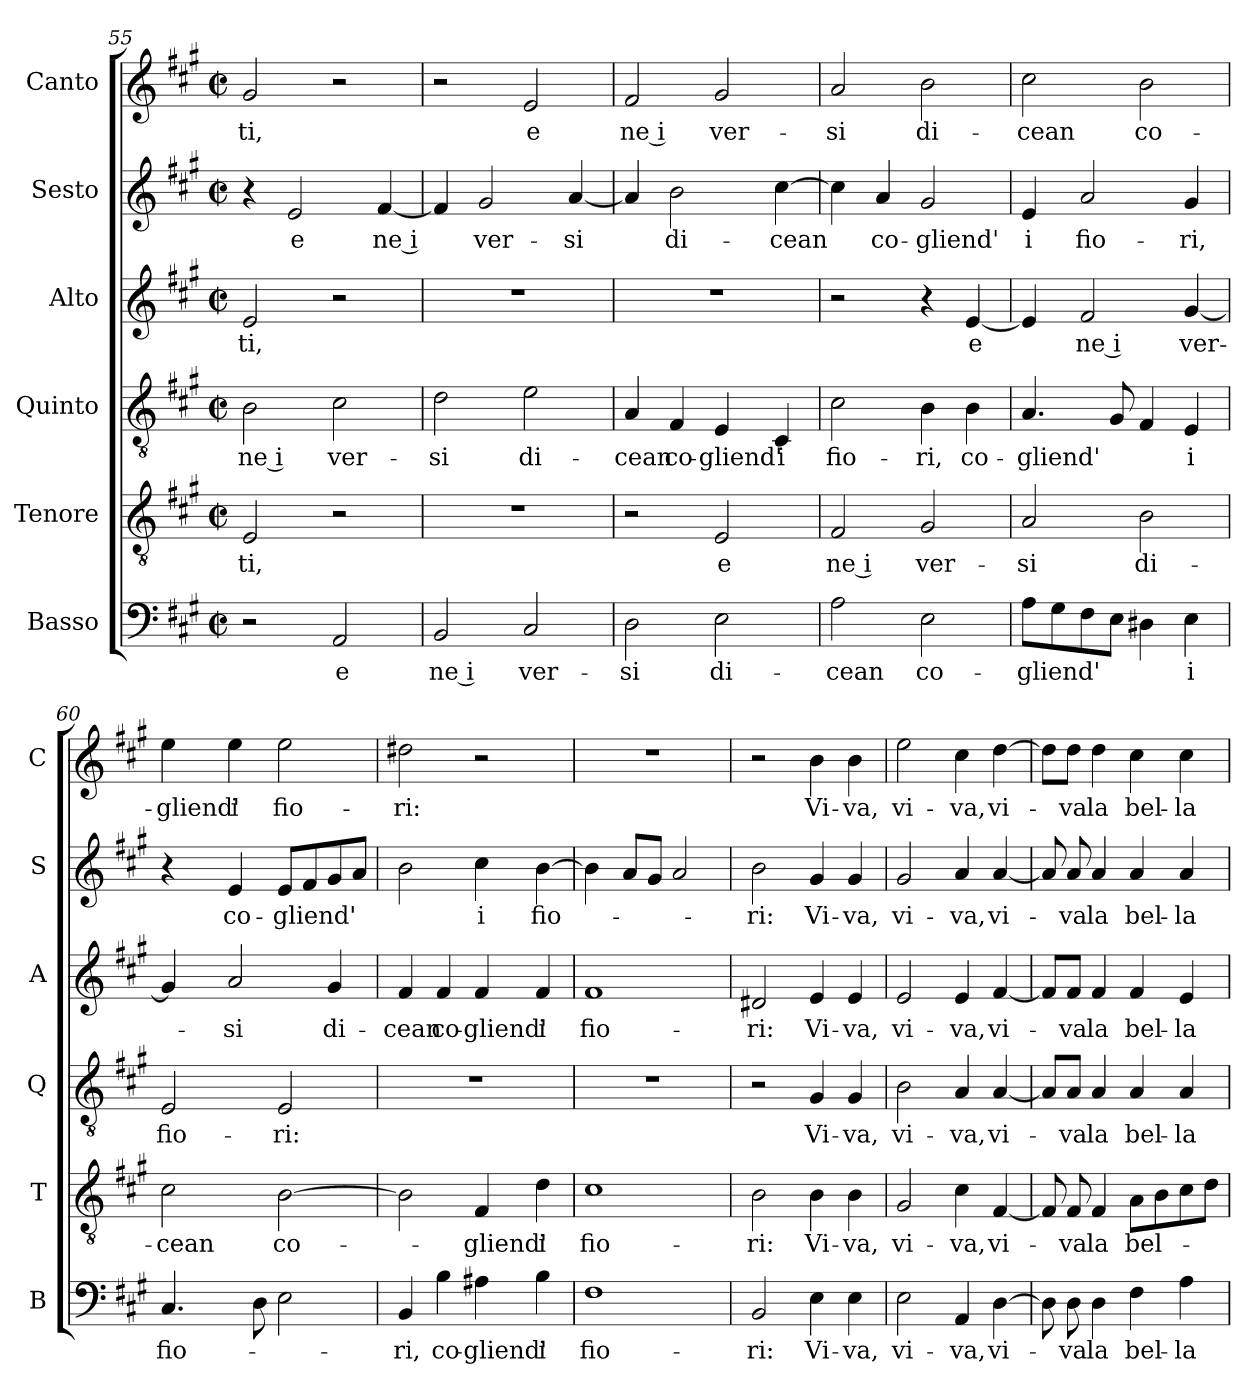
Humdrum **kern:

**kern	**text	**kern	**text	**kern	**text	**kern	**text	**kern	**text	**kern	**text
*part6	*part6	*part5	*part5	*part4	*part4	*part3	*part3	*part2	*part2	*part1	*part1
*staff6	*staff6	*staff5	*staff5	*staff4	*staff4	*staff3	*staff3	*staff2	*staff2	*staff1	*staff1
*I"Basso	*	*I"Tenore	*	*I"Quinto	*	*I"Alto	*	*I"Sesto	*	*I"Canto	*
*I'B	*	*I'T	*	*I'Q	*	*I'A	*	*I'S	*	*I'C	*
*clefF4	*	*clefGv2	*	*clefGv2	*	*clefG2	*	*clefG2	*	*clefG2	*
*k[f#c#g#]	*	*k[f#c#g#]	*	*k[f#c#g#]	*	*k[f#c#g#]	*	*k[f#c#g#]	*	*k[f#c#g#]	*
*A:	*	*A:	*	*A:	*	*A:	*	*A:	*	*A:	*
*M2/2	*	*M2/2	*	*M2/2	*	*M2/2	*	*M2/2	*	*M2/2	*
*met(c|)	*	*met(c|)	*	*met(c|)	*	*met(c|)	*	*met(c|)	*	*met(c|)	*
=55	=55	=55	=55	=55	=55	=55	=55	=55	=55	=55	=55
!	!	!	!LO:LY:b	!	!LO:LY:b	!	!LO:LY:b	!	!	!	!LO:LY:b
2r	.	2E/	-ti,	2B\	ne i	2e/	-ti,	4r	.	2g#/	-ti,
!	!	!	!	!	!	!	!	!	!LO:LY:b	!	!
.	.	.	.	.	.	.	.	2e/	e	.	.
!	!LO:LY:b	!	!	!	!LO:LY:b	!	!	!	!	!	!
2AA/	e	2r	.	2c#\	ver-	2r	.	.	.	2r	.
!	!	!	!	!	!	!	!	!	!LO:LY:b	!	!
.	.	.	.	.	.	.	.	[4f#/	ne i	.	.
=56	=56	=56	=56	=56	=56	=56	=56	=56	=56	=56	=56
!	!LO:LY:b	!	!	!	!LO:LY:b	!	!	!	!	!	!
2BB/	ne i	1r	.	2d\	-si	1r	.	4f#/]	.	2r	.
!	!	!	!	!	!	!	!	!	!LO:LY:b	!	!
.	.	.	.	.	.	.	.	2g#/	ver-	.	.
!	!LO:LY:b	!	!	!	!LO:LY:b	!	!	!	!	!	!LO:LY:b
2C#/	ver-	.	.	2e\	di-	.	.	.	.	2e/	e
!	!	!	!	!	!	!	!	!	!LO:LY:b	!	!
.	.	.	.	.	.	.	.	[4a/	-si	.	.
=57	=57	=57	=57	=57	=57	=57	=57	=57	=57	=57	=57
!	!LO:LY:b	!	!	!	!LO:LY:b	!	!	!	!	!	!LO:LY:b
2D\	-si	2r	.	4A/	-cean	1r	.	4a/]	.	2f#/	ne i
!	!	!	!	!	!LO:LY:b	!	!	!	!LO:LY:b	!	!
.	.	.	.	4F#/	co-	.	.	2b\	di-	.	.
!	!LO:LY:b	!	!LO:LY:b	!	!LO:LY:b	!	!	!	!	!	!LO:LY:b
2E\	di-	2E/	e	4E/	-gliend'	.	.	.	.	2g#/	ver-
!	!	!	!	!	!LO:LY:b	!	!	!	!LO:LY:b	!	!
.	.	.	.	4C#/	i	.	.	[4cc#\	-cean	.	.
=58	=58	=58	=58	=58	=58	=58	=58	=58	=58	=58	=58
!	!LO:LY:b	!	!LO:LY:b	!	!LO:LY:b	!	!	!	!	!	!LO:LY:b
2A\	-cean	2F#/	ne i	2c#\	fio-	2r	.	4cc#\]	.	2a/	-si
!	!	!	!	!	!	!	!	!	!LO:LY:b	!	!
.	.	.	.	.	.	.	.	4a/	co-	.	.
!	!LO:LY:b	!	!LO:LY:b	!	!LO:LY:b	!	!	!	!LO:LY:b	!	!LO:LY:b
2E\	co-	2G#/	ver-	4B\	-ri,	4r	.	2g#/	-gliend'	2b\	di-
!	!	!	!	!	!LO:LY:b	!	!LO:LY:b	!	!	!	!
.	.	.	.	4B\	co-	[4e/	e	.	.	.	.
!!LO:PB:g=z
=59	=59	=59	=59	=59	=59	=59	=59	=59	=59	=59	=59
!	!LO:LY:b	!	!LO:LY:b	!	!LO:LY:b	!	!	!	!LO:LY:b	!	!LO:LY:b
8A\L	-gliend'	2A/	-si	4.A/	-gliend'	4e/]	.	4e/	i	2cc#\	-cean
8G#\	.	.	.	.	.	.	.	.	.	.	.
!	!	!	!	!	!	!	!LO:LY:b	!	!LO:LY:b	!	!
8F#\	.	.	.	.	.	2f#/	ne i	2a/	fio-	.	.
8E\J	.	.	.	8G#/	.	.	.	.	.	.	.
!	!	!	!LO:LY:b	!	!	!	!	!	!	!	!LO:LY:b
4D#X\	.	2B\	di-	4F#/	.	.	.	.	.	2b\	co-
!	!LO:LY:b	!	!	!	!LO:LY:b	!	!LO:LY:b	!	!LO:LY:b	!	!
4E\	i	.	.	4E/	i	[4g#/	ver-	4g#/	-ri,	.	.
=60	=60	=60	=60	=60	=60	=60	=60	=60	=60	=60	=60
!	!LO:LY:b	!	!LO:LY:b	!	!LO:LY:b	!	!	!	!	!	!LO:LY:b
4.C#/	fio-	2c#\	-cean	2E/	fio-	4g#/]	.	4r	.	4ee\	-gliend'
!	!	!	!	!	!	!	!LO:LY:b	!	!LO:LY:b	!	!LO:LY:b
.	.	.	.	.	.	2a/	-si	4e/	co-	4ee\	i
8D\	.	.	.	.	.	.	.	.	.	.	.
!	!	!	!LO:LY:b	!	!LO:LY:b	!	!	!	!LO:LY:b	!	!LO:LY:b
2E\	.	[2B\	co-	2E/	-ri:	.	.	8e/L	-gliend'	2ee\	fio-
.	.	.	.	.	.	.	.	8f#/	.	.	.
!	!	!	!	!	!	!	!LO:LY:b	!	!	!	!
.	.	.	.	.	.	4g#/	di-	8g#/	.	.	.
.	.	.	.	.	.	.	.	8a/J	.	.	.
=61	=61	=61	=61	=61	=61	=61	=61	=61	=61	=61	=61
!	!LO:LY:b	!	!	!	!	!	!LO:LY:b	!	!	!	!LO:LY:b
4BB/	-ri,	2B\]	.	1r	.	4f#/	-cean	2b\	.	2dd#X\	-ri:
!	!LO:LY:b	!	!	!	!	!	!LO:LY:b	!	!	!	!
4B\	co-	.	.	.	.	4f#/	co-	.	.	.	.
!	!LO:LY:b	!	!LO:LY:b	!	!	!	!LO:LY:b	!	!LO:LY:b	!	!
4A#X\	-gliend'	4F#/	-gliend'	.	.	4f#/	-gliend'	4cc#\	i	2r	.
!	!LO:LY:b	!	!LO:LY:b	!	!	!	!LO:LY:b	!	!LO:LY:b	!	!
4B\	i	4d\	i	.	.	4f#/	i	[4b\	fio-	.	.
=62	=62	=62	=62	=62	=62	=62	=62	=62	=62	=62	=62
!	!LO:LY:b	!	!LO:LY:b	!	!	!	!LO:LY:b	!	!	!	!
1F#	fio-	1c#	fio-	1r	.	1f#	fio-	4b\]	.	1r	.
.	.	.	.	.	.	.	.	8a/L	.	.	.
.	.	.	.	.	.	.	.	8g#/J	.	.	.
.	.	.	.	.	.	.	.	2a/	.	.	.
=63	=63	=63	=63	=63	=63	=63	=63	=63	=63	=63	=63
!	!LO:LY:b	!	!LO:LY:b	!	!	!	!LO:LY:b	!	!LO:LY:b	!	!
2BB/	-ri:	2B\	-ri:	2r	.	2d#X/	-ri:	2b\	-ri:	2r	.
!	!LO:LY:b	!	!LO:LY:b	!	!LO:LY:b	!	!LO:LY:b	!	!LO:LY:b	!	!LO:LY:b
4E\	Vi-	4B\	Vi-	4G#/	Vi-	4e/	Vi-	4g#/	Vi-	4b\	Vi-
!	!LO:LY:b	!	!LO:LY:b	!	!LO:LY:b	!	!LO:LY:b	!	!LO:LY:b	!	!LO:LY:b
4E\	-va,	4B\	-va,	4G#/	-va,	4e/	-va,	4g#/	-va,	4b\	-va,
=64	=64	=64	=64	=64	=64	=64	=64	=64	=64	=64	=64
!	!LO:LY:b	!	!LO:LY:b	!	!LO:LY:b	!	!LO:LY:b	!	!LO:LY:b	!	!LO:LY:b
2E\	vi-	2G#/	vi-	2B\	vi-	2e/	vi-	2g#/	vi-	2ee\	vi-
!	!LO:LY:b	!	!LO:LY:b	!	!LO:LY:b	!	!LO:LY:b	!	!LO:LY:b	!	!LO:LY:b
4AA/	-va,	4c#\	-va,	4A/	-va,	4e/	-va,	4a/	-va,	4cc#\	-va,
!	!LO:LY:b	!	!LO:LY:b	!	!LO:LY:b	!	!LO:LY:b	!	!LO:LY:b	!	!LO:LY:b
[4D\	vi-	[4F#/	vi-	[4A/	vi-	[4f#/	vi-	[4a/	vi-	[4dd\	vi-
!!LO:LB:g=z
=65	=65	=65	=65	=65	=65	=65	=65	=65	=65	=65	=65
8D\]	.	8F#/]	.	8A/L]	.	8f#/L]	.	8a/]	.	8dd\L]	.
!	!LO:LY:b	!	!LO:LY:b	!	!LO:LY:b	!	!LO:LY:b	!	!LO:LY:b	!	!LO:LY:b
8D\	-va	8F#/	-va	8A/J	-va	8f#/J	-va	8a/	-va	8dd\J	-va
!	!LO:LY:b	!	!LO:LY:b	!	!LO:LY:b	!	!LO:LY:b	!	!LO:LY:b	!	!LO:LY:b
4D\	la	4F#/	la	4A/	la	4f#/	la	4a/	la	4dd\	la
!	!LO:LY:b	!	!LO:LY:b	!	!LO:LY:b	!	!LO:LY:b	!	!LO:LY:b	!	!LO:LY:b
4F#\	bel-	8A\L	bel-	4A/	bel-	4f#/	bel-	4a/	bel-	4cc#\	bel-
.	.	8B\	.	.	.	.	.	.	.	.	.
!	!LO:LY:b	!	!	!	!LO:LY:b	!	!LO:LY:b	!	!LO:LY:b	!	!LO:LY:b
4A\	-la	8c#\	.	4A/	-la	4e/	-la	4a/	-la	4cc#\	-la
.	.	8d\J	.	.	.	.	.	.	.	.	.
=	=	=	=	=	=	=	=	=	=	=	=
*-	*-	*-	*-	*-	*-	*-	*-	*-	*-	*-	*-
